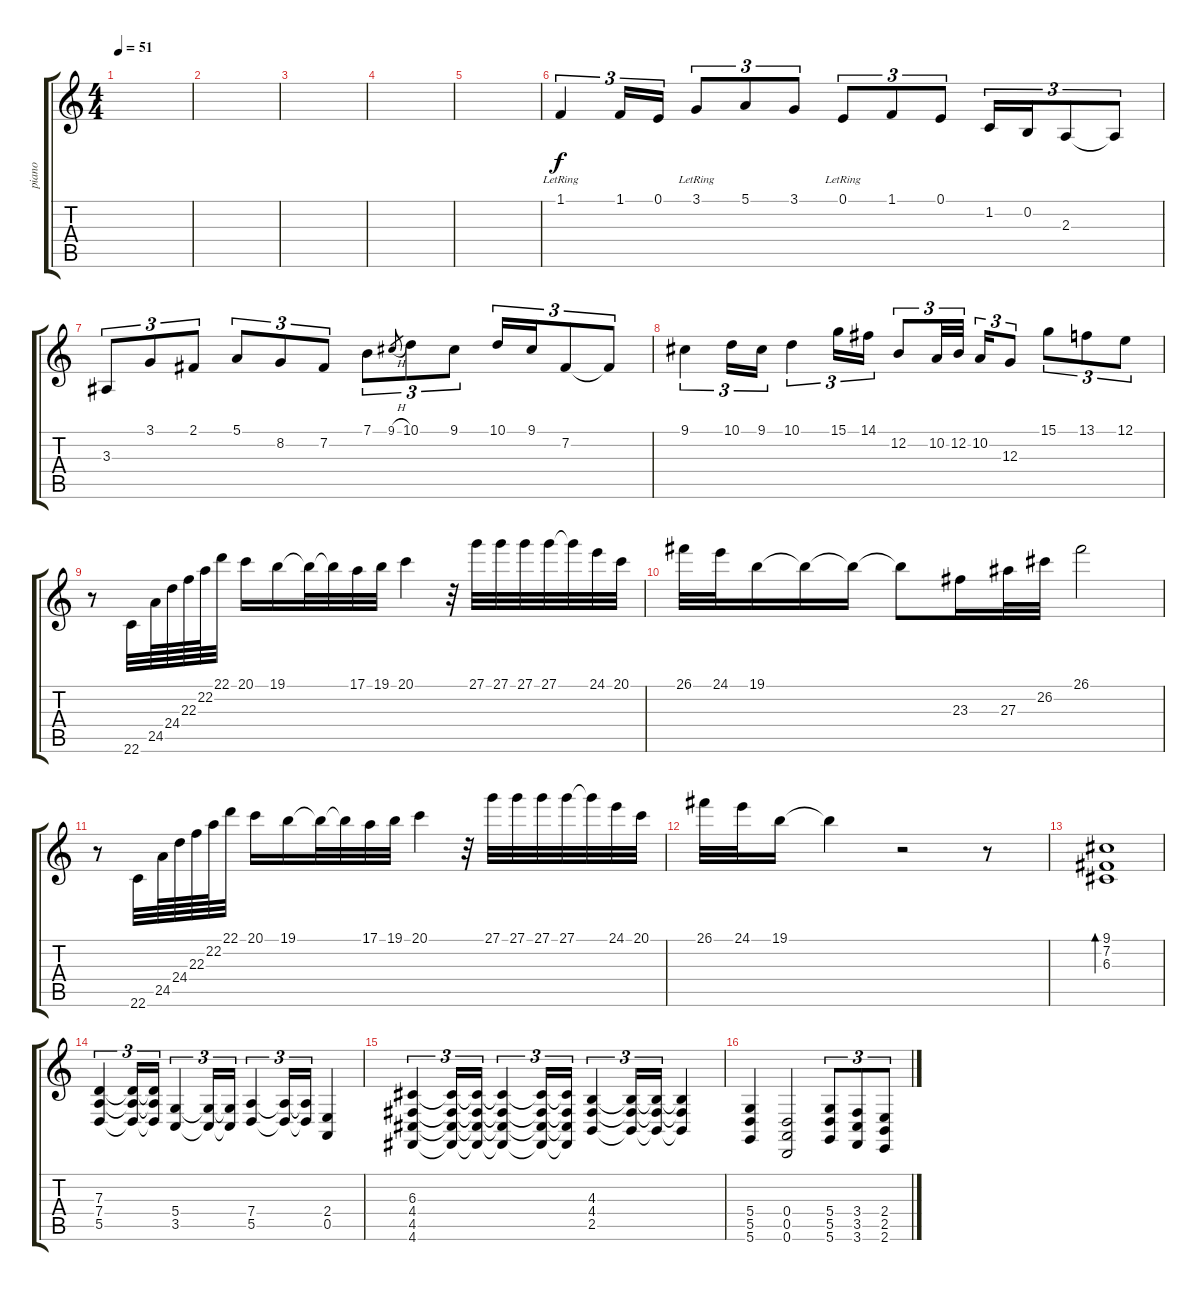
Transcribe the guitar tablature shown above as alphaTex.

\track ("piano" "piano") {instrument acousticgrandpiano}
\staff {score tabs}
\tuning (E4 B3 G3 D3 A2 D2) {hide}
\ts (4 4)
\tempo 51
\clef g2
\ks c
|
|
|
|
|
1.1{lr}.4{tu (3 2)} 1.1.16{tu (3 2)} 0.1.16{tu (3 2)} 3.1{lr}.8{tu (3 2)} 5.1.8{tu (3 2)} 3.1.8{tu (3 2)} 0.1{lr}.8{tu (3 2)} 1.1.8{tu (3 2)} 0.1.8{tu (3 2)} 1.2.16{tu (3 2)} 0.2.16{tu (3 2)} 2.3.8{tu (3 2)} 2.3{t}.8{tu (3 2)} |
3.3.8{tu (3 2)} 3.1.8{tu (3 2)} 2.1.8{tu (3 2)} 5.1.8{tu (3 2)} 8.2.8{tu (3 2)} 7.2.8{tu (3 2)} 7.1.8{tu (3 2)} 9.1{h}.8{gr} 10.1.8{tu (3 2)} 9.1.8{tu (3 2)} 10.1.16{tu (3 2)} 9.1.16{tu (3 2)} 7.2.8{tu (3 2)} 7.2{t}.8{tu (3 2)} |
9.1.4{tu (3 2)} 10.1.16{tu (3 2)} 9.1.16{tu (3 2)} 10.1.4{tu (3 2)} 15.1.16{tu (3 2)} 14.1.16{tu (3 2)} 12.2.8{tu (3 2)} 10.2.32{tu (3 2)} 12.2.32{tu (3 2)} 10.2.16{tu (3 2)} 12.3.8{tu (3 2)} 15.1.8{tu (3 2)} 13.1.8{tu (3 2)} 12.1.8{tu (3 2)} |
r.8 22.6.32 24.5.64 24.4.64 22.3.64 22.2.64 22.1.32 20.1.16 19.1.16 19.1{t}.32 19.1{t}.32 17.1.32 19.1.32 20.1.4 r.32 27.1.32 27.1.32 27.1.32 27.1.32 27.1{t}.32 24.1.32 20.1.32 |
26.1.32 24.1.32 19.1.16 19.1{t}.16 19.1{t}.16 19.1{t}.8 23.3.16 27.3.32 26.2.32 26.1.2 |
r.8 22.6.32 24.5.64 24.4.64 22.3.64 22.2.64 22.1.32 20.1.16 19.1.16 19.1{t}.32 19.1{t}.32 17.1.32 19.1.32 20.1.4 r.32 27.1.32 27.1.32 27.1.32 27.1.32 27.1{t}.32 24.1.32 20.1.32 |
26.1.32 24.1.32 19.1.16 19.1{t}.4 r.2 r.8 |
(9.1 7.2 6.3).1{bd 60} |
(7.3 7.4 5.5).4{tu (3 2)} (7.3{t} 7.4{t} 5.5{t}).16{tu (3 2)} (7.3{t} 7.4{t} 5.5{t}).16{tu (3 2)} (5.4 3.5).4{tu (3 2)} (5.4{t} 3.5{t}).16{tu (3 2)} (5.4{t} 3.5{t}).16{tu (3 2)} (7.4 5.5).4{tu (3 2)} (7.4{t} 5.5{t}).16{tu (3 2)} (7.4{t} 5.5{t}).16{tu (3 2)} (2.4 0.5).4 |
(6.3 4.4 4.5 4.6).4{tu (3 2)} (6.3{t} 4.4{t} 4.5{t} 4.6{t}).16{tu (3 2)} (6.3{t} 4.4{t} 4.5{t} 4.6{t}).16{tu (3 2)} (6.3{t} 4.4{t} 4.5{t} 4.6{t}).4{tu (3 2)} (6.3{t} 4.4{t} 4.5{t} 4.6{t}).16{tu (3 2)} (6.3{t} 4.4{t} 4.5{t} 4.6{t}).16{tu (3 2)} (4.3 4.4 2.5).4{tu (3 2)} (4.3{t} 4.4{t} 2.5{t}).16{tu (3 2)} (4.3{t} 4.4{t} 2.5{t}).16{tu (3 2)} (4.3{t} 4.4{t} 2.5{t}).4 |
(5.4 5.5 5.6).4 (0.4 0.5 0.6).2 (5.4 5.5 5.6).8{tu (3 2)} (3.4 3.5 3.6).8{tu (3 2)} (2.4 2.5 2.6).8{tu (3 2)}
